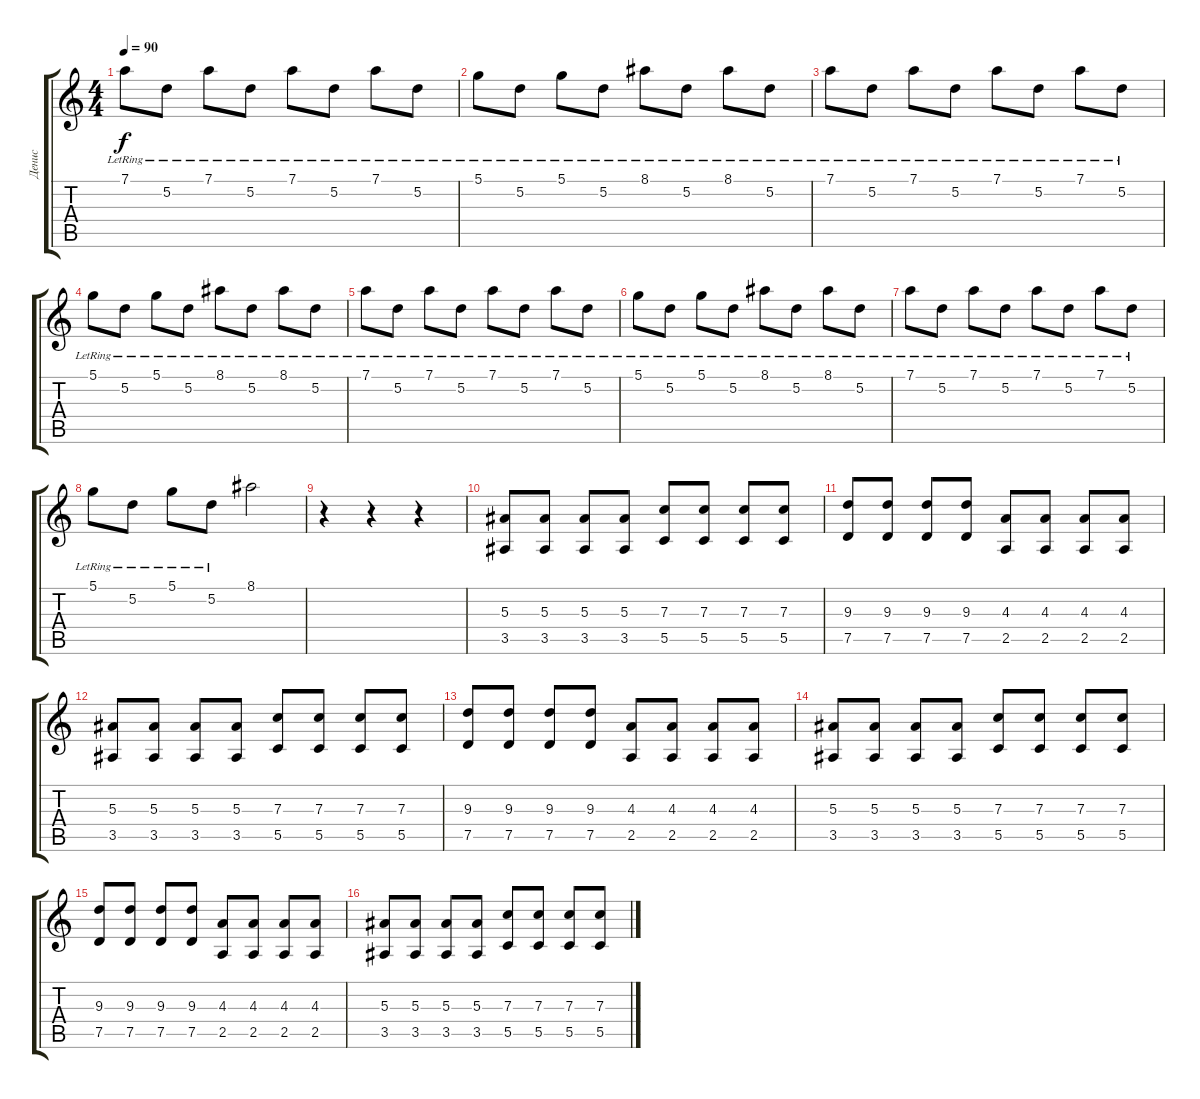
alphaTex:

\track ("Денис" "Денис") {instrument electricguitarclean}
\staff {score tabs}
\tuning (D4 A3 F3 C3 G2 C2) {hide}
\ts (4 4)
\tempo 90
\clef g2
\ks c
7.1{lr}.8{dy f} 5.2{lr}.8 7.1{lr}.8 5.2{lr}.8 7.1{lr}.8 5.2{lr}.8 7.1{lr}.8 5.2{lr}.8 |
5.1{lr}.8 5.2{lr}.8 5.1{lr}.8 5.2{lr}.8 8.1{lr}.8 5.2{lr}.8 8.1{lr}.8 5.2{lr}.8 |
7.1{lr}.8 5.2{lr}.8 7.1{lr}.8 5.2{lr}.8 7.1{lr}.8 5.2{lr}.8 7.1{lr}.8 5.2{lr}.8 |
5.1{lr}.8 5.2{lr}.8 5.1{lr}.8 5.2{lr}.8 8.1{lr}.8 5.2{lr}.8 8.1{lr}.8 5.2{lr}.8 |
7.1{lr}.8 5.2{lr}.8 7.1{lr}.8 5.2{lr}.8 7.1{lr}.8 5.2{lr}.8 7.1{lr}.8 5.2{lr}.8 |
5.1{lr}.8 5.2{lr}.8 5.1{lr}.8 5.2{lr}.8 8.1{lr}.8 5.2{lr}.8 8.1{lr}.8 5.2{lr}.8 |
7.1{lr}.8 5.2{lr}.8 7.1{lr}.8 5.2{lr}.8 7.1{lr}.8 5.2{lr}.8 7.1{lr}.8 5.2{lr}.8 |
5.1{lr}.8 5.2{lr}.8 5.1{lr}.8 5.2{lr}.8 8.1.2 |
r.4 r.4 r.4{instrument overdrivenguitar} |
(5.3 3.5).8 (5.3 3.5).8 (5.3 3.5).8 (5.3 3.5).8 (7.3 5.5).8 (7.3 5.5).8 (7.3 5.5).8 (7.3 5.5).8 |
(9.3 7.5).8 (9.3 7.5).8 (9.3 7.5).8 (9.3 7.5).8 (4.3 2.5).8 (4.3 2.5).8 (4.3 2.5).8 (4.3 2.5).8 |
(5.3 3.5).8 (5.3 3.5).8 (5.3 3.5).8 (5.3 3.5).8 (7.3 5.5).8 (7.3 5.5).8 (7.3 5.5).8 (7.3 5.5).8 |
(9.3 7.5).8 (9.3 7.5).8 (9.3 7.5).8 (9.3 7.5).8 (4.3 2.5).8 (4.3 2.5).8 (4.3 2.5).8 (4.3 2.5).8 |
(5.3 3.5).8 (5.3 3.5).8 (5.3 3.5).8 (5.3 3.5).8 (7.3 5.5).8 (7.3 5.5).8 (7.3 5.5).8 (7.3 5.5).8 |
(9.3 7.5).8 (9.3 7.5).8 (9.3 7.5).8 (9.3 7.5).8 (4.3 2.5).8 (4.3 2.5).8 (4.3 2.5).8 (4.3 2.5).8 |
(5.3 3.5).8 (5.3 3.5).8 (5.3 3.5).8 (5.3 3.5).8 (7.3 5.5).8 (7.3 5.5).8 (7.3 5.5).8 (7.3 5.5).8
